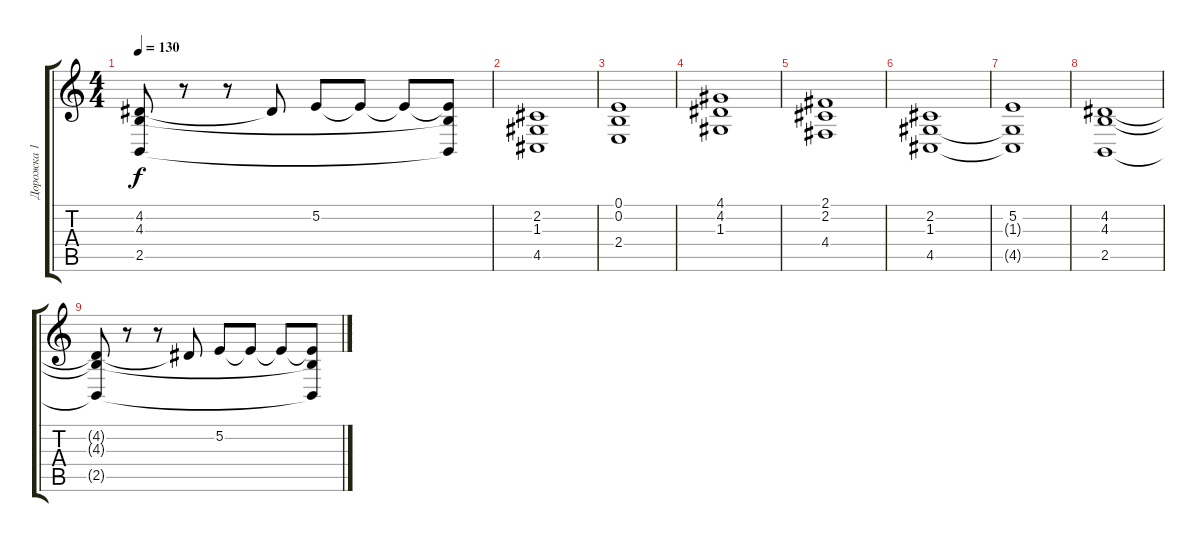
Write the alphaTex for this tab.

\track ("Дорожка 1" "Дорожка 1") {instrument stringensemble2}
\staff {score tabs}
\tuning (E4 B3 G3 D3 A2 E2) {hide}
\ts (4 4)
\tempo 130
\clef g2
\ks c
(4.2{t} 4.3{t} 2.5{t}).8{dy f} r.8 r.8 4.2{t}.8 5.2.8 5.2{t}.8 5.2{t}.8 (5.2{t} 4.3{t} 2.5{t}).8 |
(2.2 1.3 4.5).1{volume 13} |
(0.1 0.2 2.4).1 |
(4.1 4.2 1.3).1 |
(2.1 2.2 4.4).1 |
(2.2 1.3 4.5).1 |
(5.2 1.3{t} 4.5{t}).1 |
(4.2 4.3 2.5).1 |
(4.2{t} 4.3{t} 2.5{t}).8 r.8 r.8 4.2{t}.8 5.2.8 5.2{t}.8 5.2{t}.8 (5.2{t} 4.3{t} 2.5{t}).8
